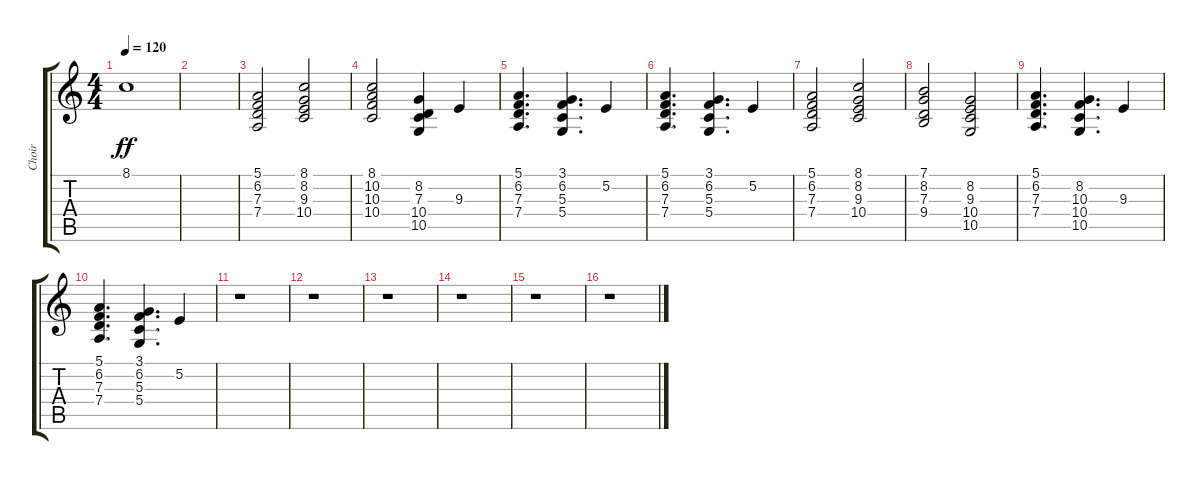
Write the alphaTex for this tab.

\track ("Choir" "Choir") {instrument choiraahs}
\staff {score tabs}
\tuning (E4 B3 G3 D3 A2 D2) {hide}
\ts (4 4)
\tempo 120
\clef g2
\ks c
8.1.1{dy ff} |
|
(5.1 6.2 7.3 7.4).2 (8.1 8.2 9.3 10.4).2 |
(8.1 10.2 10.3 10.4).2 (8.2 7.3 10.4 10.5).4 9.3.4 |
(5.1 6.2 7.3 7.4).4{d} (3.1 6.2 5.3 5.4).4{d} 5.2.4 |
(5.1 6.2 7.3 7.4).4{d} (3.1 6.2 5.3 5.4).4{d} 5.2.4 |
(5.1 6.2 7.3 7.4).2 (8.1 8.2 9.3 10.4).2 |
(7.1 8.2 7.3 9.4).2 (8.2 9.3 10.4 10.5).2 |
(5.1 6.2 7.3 7.4).4{d} (8.2 10.3 10.4 10.5).4{d} 9.3.4 |
(5.1 6.2 7.3 7.4).4{d} (3.1 6.2 5.3 5.4).4{d} 5.2.4 |
r.1 |
r.1 |
r.1 |
r.1 |
r.1 |
r.1
